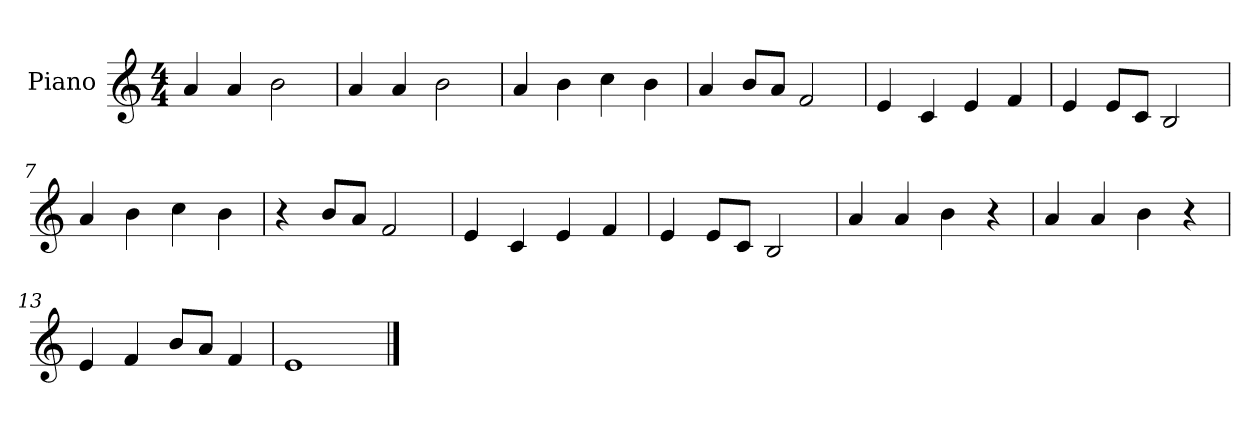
**kern
*part1
*staff1
*I"Piano
*I'Pno.
*clefG2
*k[]
*M4/4
=1
4a/
4a/
2b\
=2
4a/
4a/
2b\
=3
4a/
4b\
4cc\
4b\
=4
4a/
8b/L
8a/J
2f/
=5
4e/
4c/
4e/
4f/
=6
4e/
8e/L
8c/J
2B/
=7
4a/
4b\
4cc\
4b\
=8
4r
8b/L
8a/J
2f/
=9
4e/
4c/
4e/
4f/
=10
4e/
8e/L
8c/J
2B/
!!LO:LB:g=z
=11
4a/
4a/
4b\
4r
=12
4a/
4a/
4b\
4r
=13
4e/
4f/
8b/L
8a/J
4f/
=14
1e
==
*-
